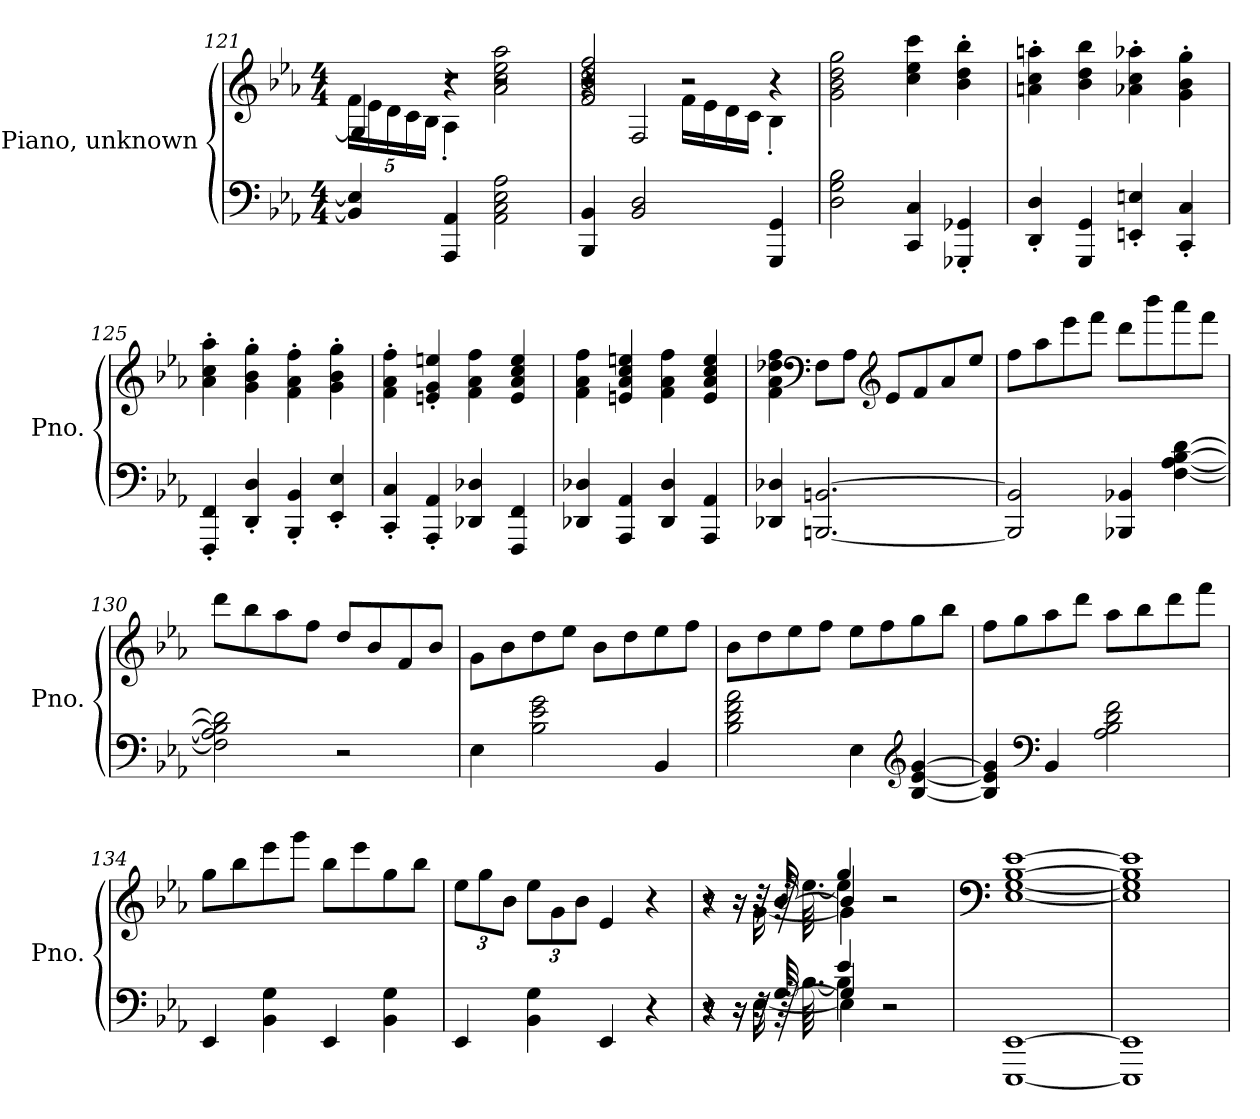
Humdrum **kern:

**kern	**kern
*part1	*part1
*staff2	*staff1
*I"Piano, unknown	*
*I'Pno.	*
*clefF4	*clefG2
*k[b-e-a-]	*k[b-e-a-]
*M4/4	*M4/4
=121	=121
*	*^
*	*	*Xbrackettup
*	*	*^
4BB-/] 4E-/]	1r	20f\LL	4G/]
.	.	20e-\	.
.	.	20d\	.
.	.	20c\	.
.	.	20B-\JJ	.
4AAA-/ 4AA-/	.	4A-'\	4r
2AA-\ 2C\ 2E-\ 2A-\	.	2a-\ 2cc\ 2ee-\ 2aa-\	2r
=122	=122	=122	=122
4BBB-/ 4BB-/	2f/ 2b-/ 2dd/ 2ff/	2r	4r
2BB-/ 2D/	.	.	2F/
.	2r	16f\LL	.
.	.	16e-\	.
.	.	16d\	.
.	.	16c\JJ	.
4GGG/ 4GG/	.	4B-'\	4r
*	*v	*v	*v
=123	=123
2D\ 2G\ 2B-\	2g\ 2b-\ 2dd\ 2gg\
4CC/ 4C/	4cc\ 4ee-\ 4ccc\
4GGG-X/' 4GG-X/'	4b-\' 4dd\' 4bb-\'
!!LO:LB:g=z
=124	=124
4DD/' 4D/'	4an\' 4cc\' 4aan\'
4GGG/ 4GG/	4b-\ 4dd\ 4bb-\
4EEn/' 4En/'	4a-X\' 4cc\' 4aa-X\'
4CC/' 4C/'	4g\' 4b-\' 4gg\'
=125	=125
4FFF/' 4FF/'	4a-\' 4cc\' 4aa-\'
4DD/' 4D/'	4g\' 4b-\' 4gg\'
4BBB-/' 4BB-/'	4f\' 4a-\' 4ff\'
4EE-/' 4E-/'	4g\' 4b-\' 4gg\'
=126	=126
4CC/' 4C/'	4f\' 4a-\' 4ff\'
4AAA-/' 4AA-/'	4en/' 4g/' 4een/'
4DD-X/ 4D-X/	4f\ 4a-\ 4ff\
4FFF/ 4FF/	4e/ 4a-/ 4cc/ 4ee/
=127	=127
4DD-X/ 4D-X/	4f\ 4a-\ 4ff\
4AAA-/ 4AA-/	4en/ 4a-/ 4cc/ 4een/
4DD-/ 4D-/	4f\ 4a-\ 4ff\
4AAA-/ 4AA-/	4e/ 4a-/ 4cc/ 4ee/
=128	=128
4DD-X/ 4D-X/	4f\ 4a-\ 4dd-X\ 4ff\
*	*clefF4
[2.BBBn/ [2.BBn/	8F\L
.	8A-\J
*	*clefG2
.	8e-/L
.	8f/
.	8a-/
.	8ee-/J
!!LO:LB:g=z
=129	=129
2BBB/] 2BB/]	8ff\L
.	8aa-\
.	8eee-\
.	8fff\J
4BBB-X/ 4BB-X/	8ddd\L
.	8bbb-\
[4F\ [4A-\ [4B-\ [4d\	8aaa-\
.	8fff\J
=130	=130
2F\] 2A-\] 2B-\] 2d\]	8ddd\L
.	8bb-\
.	8aa-\
.	8ff\J
2r	8dd/L
.	8b-/
.	8f/
.	8b-/J
=131	=131
4E-\	8g\L
.	8b-\
2B-\ 2e-\ 2g\	8dd\
.	8ee-\J
.	8b-\L
.	8dd\
4BB-/	8ee-\
.	8ff\J
=132	=132
2B-\ 2d\ 2f\ 2a-\	8b-\L
.	8dd\
.	8ee-\
.	8ff\J
4E-\	8ee-\L
.	8ff\
*clefG2	*
[4B-/ [4e-/ [4g/	8gg\
.	8bb-\J
!!LO:LB:g=z
=133	=133
4B-/] 4e-/] 4g/]	8ff\L
.	8gg\
*clefF4	*
4BB-/	8aa-\
.	8ddd\J
2A-\ 2B-\ 2d\ 2f\	8aa-\L
.	8bb-\
.	8ddd\
.	8fff\J
=134	=134
4EE-/	8gg\L
.	8bb-\
4BB-\ 4G\	8eee-\
.	8ggg\J
4EE-/	8bb-\L
.	8eee-\
4BB-\ 4G\	8gg\
.	8bb-\J
=135	=135
4EE-/	12ee-\L
.	12gg\
.	12b-\J
4BB-\ 4G\	12ee-\L
.	12g\
.	12b-\J
4EE-/	4e-/
4r	4r
=136	=136
*^	*^
*	*^	*	*^
*	*	*^	*	*	*^
4r	8r	8r	8r	4r	8r	8r	8r
.	16r	16r	16r	.	16r	16r	16r
.	32r	32r	[16E-\	.	32r	32r	[16g\
.	128r	[32G/	.	.	128r	[32b-/	.
.	[64.B-\	.	.	.	[64.ee-\	.	.
4e-/	4B-\]	4G/]	4E-\]	4gg/	4ee-\]	4b-/]	4g\]
2r	2r	2r	2r	2r	2r	2r	2r
*v	*v	*v	*v	*	*	*	*
*	*v	*v	*v	*v
=137	=137
*	*clefF4
[1EEE- [1EE-	[1E- [1G [1B- [1e-
!!LO:LB:g=z
=138	=138
1EEE-] 1EE-]	1E-] 1G] 1B-] 1e-]
=	=
*-	*-
